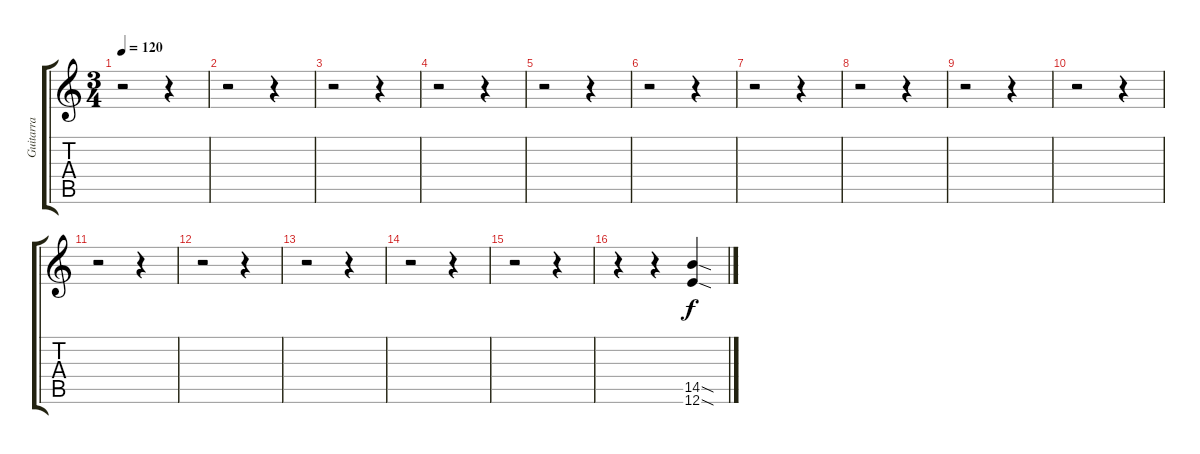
\track ("Guitarra" "Guitarra") {instrument distortionguitar}
\staff {score tabs}
\tuning (E4 B3 G3 D3 A2 E2) {hide}
\ts (3 4)
\tempo 120
\clef g2
\ks c
r.2{dy f} r.4 |
r.2 r.4 |
r.2 r.4 |
r.2 r.4 |
r.2 r.4 |
r.2 r.4 |
r.2 r.4 |
r.2 r.4 |
r.2 r.4 |
r.2 r.4 |
r.2 r.4 |
r.2 r.4 |
r.2 r.4 |
r.2 r.4 |
r.2 r.4 |
r.4 r.4 (14.5{sod} 12.6{sod}).4
